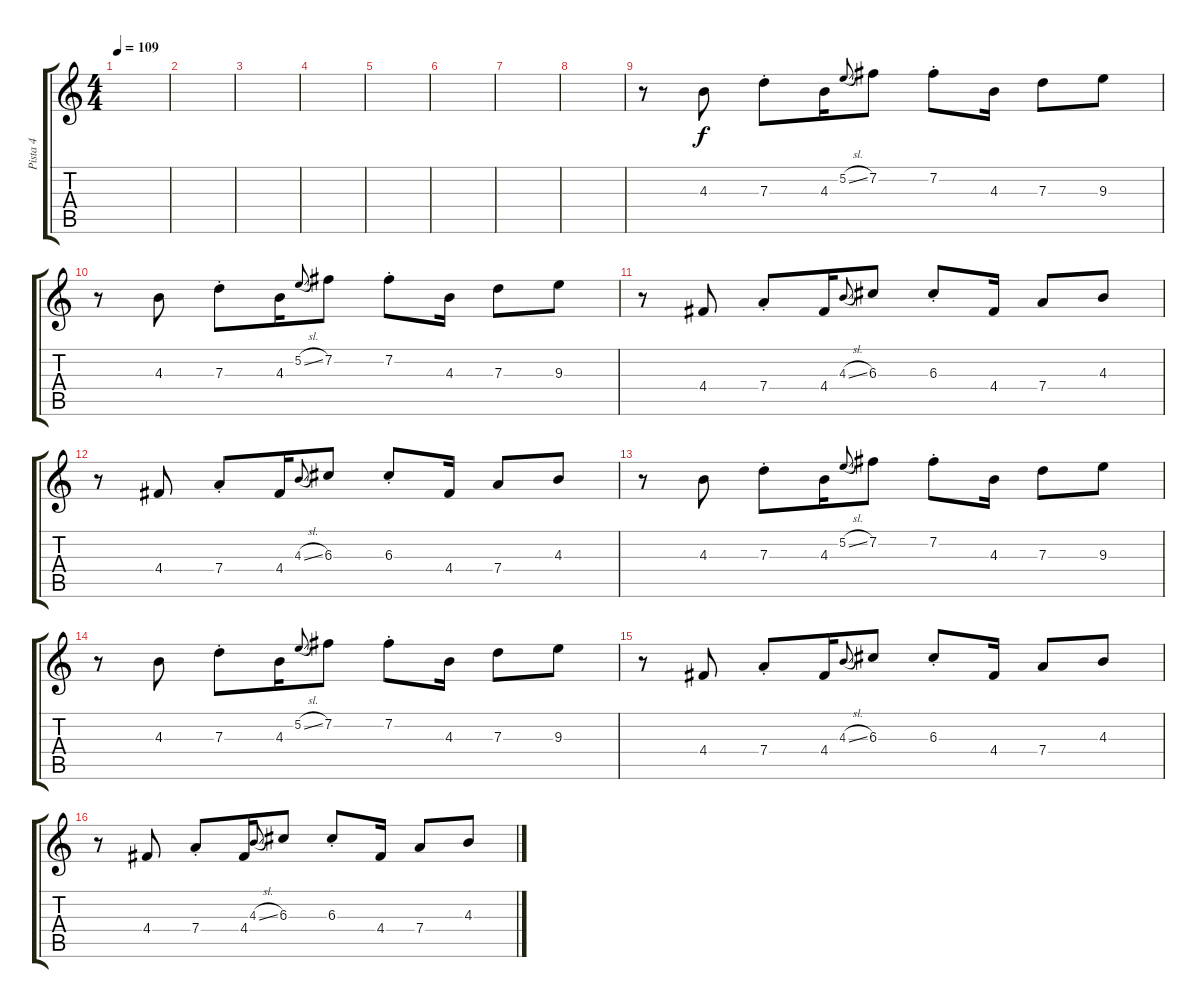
\track ("Pista 4" "Pista 4") {instrument electricguitarjazz}
\staff {score tabs}
\tuning (E4 B3 G3 D3 A2 E2) {hide}
\ts (4 4)
\tempo 109
\clef g2
\ks c
|
|
|
|
|
|
|
|
r.8{volume 11} 4.3.8{dy f} 7.3{st}.8 4.3.16 5.2{sl}.8{gr onbeat} 7.2.8 7.2{st}.8 4.3.16 7.3.8 9.3.8 |
r.8 4.3.8 7.3{st}.8 4.3.16 5.2{sl}.8{gr onbeat} 7.2.8 7.2{st}.8 4.3.16 7.3.8 9.3.8 |
r.8 4.4.8 7.4{st}.8 4.4.16 4.3{sl}.8{gr onbeat} 6.3.8 6.3{st}.8 4.4.16 7.4.8 4.3.8 |
r.8 4.4.8 7.4{st}.8 4.4.16 4.3{sl}.8{gr onbeat} 6.3.8 6.3{st}.8 4.4.16 7.4.8 4.3.8 |
r.8{volume 13} 4.3.8 7.3{st}.8 4.3.16 5.2{sl}.8{gr onbeat} 7.2.8 7.2{st}.8 4.3.16 7.3.8 9.3.8 |
r.8 4.3.8 7.3{st}.8 4.3.16 5.2{sl}.8{gr onbeat} 7.2.8 7.2{st}.8 4.3.16 7.3.8 9.3.8 |
r.8 4.4.8 7.4{st}.8 4.4.16 4.3{sl}.8{gr onbeat} 6.3.8 6.3{st}.8 4.4.16 7.4.8 4.3.8 |
r.8 4.4.8 7.4{st}.8 4.4.16 4.3{sl}.8{gr onbeat} 6.3.8 6.3{st}.8 4.4.16 7.4.8 4.3.8
